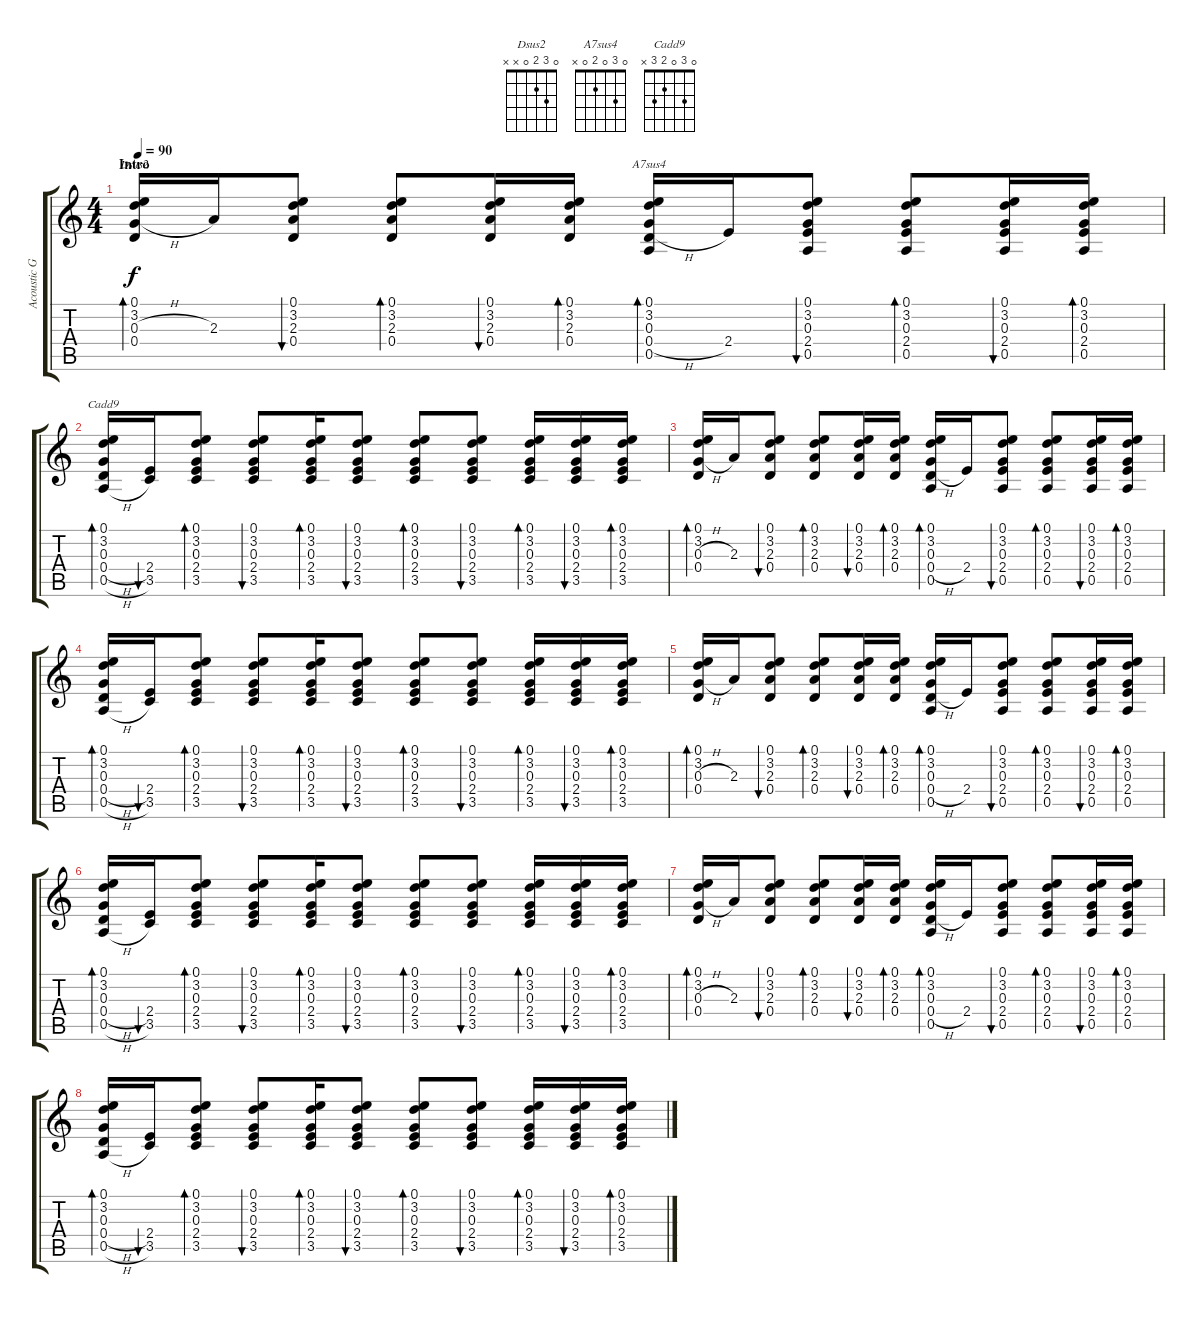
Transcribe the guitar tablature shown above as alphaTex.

\track ("Acoustic Guitar" "Acoustic G") {instrument acousticguitarnylon}
\staff {score tabs}
\tuning (E4 B3 G3 D3 A2 E2) {hide}
\chord ("Dsus2" 0 3 2 0 x x)
\chord ("A7sus4" 0 3 0 2 0 x)
\chord ("Cadd9" 0 3 0 2 3 x)
\ts (4 4)
\section ("" "Intro")
\tempo 90
\clef g2
\ks c
(0.1 3.2 0.3{h} 0.4).16{bd 60 ch "Dsus2" dy f instrument acousticguitarnylon} 2.3.16 (0.1 3.2 2.3 0.4).8{bu 60} (0.1 3.2 2.3 0.4).8{bd 60} (0.1 3.2 2.3 0.4).16{bu 60} (0.1 3.2 2.3 0.4).16{bd 60} (0.1 3.2 0.3 0.4{h} 0.5).16{bd 60 ch "A7sus4"} 2.4.16 (0.1 3.2 0.3 2.4 0.5).8{bu 60} (0.1 3.2 0.3 2.4 0.5).8{bd 60} (0.1 3.2 0.3 2.4 0.5).16{bu 60} (0.1 3.2 0.3 2.4 0.5).16{bd 60} |
(0.1 3.2 0.3 0.4{h} 0.5{h}).16{bd 60 ch "Cadd9"} (2.4 3.5).16{bu 60} (0.1 3.2 0.3 2.4 3.5).8{bd 60} (0.1 3.2 0.3 2.4 3.5).8{bu 60} (0.1 3.2 0.3 2.4 3.5).16{bd 60} (0.1 3.2 0.3 2.4 3.5).8{bu 60} (0.1 3.2 0.3 2.4 3.5).8{bd 60} (0.1 3.2 0.3 2.4 3.5).8{bu 60} (0.1 3.2 0.3 2.4 3.5).16{bd 60} (0.1 3.2 0.3 2.4 3.5).16{bu 60} (0.1 3.2 0.3 2.4 3.5).16{bd 60} |
(0.1 3.2 0.3{h} 0.4).16{bd 60} 2.3.16 (0.1 3.2 2.3 0.4).8{bu 60} (0.1 3.2 2.3 0.4).8{bd 60} (0.1 3.2 2.3 0.4).16{bu 60} (0.1 3.2 2.3 0.4).16{bd 60} (0.1 3.2 0.3 0.4{h} 0.5).16{bd 60} 2.4.16 (0.1 3.2 0.3 2.4 0.5).8{bu 60} (0.1 3.2 0.3 2.4 0.5).8{bd 60} (0.1 3.2 0.3 2.4 0.5).16{bu 60} (0.1 3.2 0.3 2.4 0.5).16{bd 60} |
(0.1 3.2 0.3 0.4{h} 0.5{h}).16{bd 60} (2.4 3.5).16{bu 60} (0.1 3.2 0.3 2.4 3.5).8{bd 60} (0.1 3.2 0.3 2.4 3.5).8{bu 60} (0.1 3.2 0.3 2.4 3.5).16{bd 60} (0.1 3.2 0.3 2.4 3.5).8{bu 60} (0.1 3.2 0.3 2.4 3.5).8{bd 60} (0.1 3.2 0.3 2.4 3.5).8{bu 60} (0.1 3.2 0.3 2.4 3.5).16{bd 60} (0.1 3.2 0.3 2.4 3.5).16{bu 60} (0.1 3.2 0.3 2.4 3.5).16{bd 60} |
(0.1 3.2 0.3{h} 0.4).16{bd 60} 2.3.16 (0.1 3.2 2.3 0.4).8{bu 60} (0.1 3.2 2.3 0.4).8{bd 60} (0.1 3.2 2.3 0.4).16{bu 60} (0.1 3.2 2.3 0.4).16{bd 60} (0.1 3.2 0.3 0.4{h} 0.5).16{bd 60} 2.4.16 (0.1 3.2 0.3 2.4 0.5).8{bu 60} (0.1 3.2 0.3 2.4 0.5).8{bd 60} (0.1 3.2 0.3 2.4 0.5).16{bu 60} (0.1 3.2 0.3 2.4 0.5).16{bd 60} |
(0.1 3.2 0.3 0.4{h} 0.5{h}).16{bd 60} (2.4 3.5).16{bu 60} (0.1 3.2 0.3 2.4 3.5).8{bd 60} (0.1 3.2 0.3 2.4 3.5).8{bu 60} (0.1 3.2 0.3 2.4 3.5).16{bd 60} (0.1 3.2 0.3 2.4 3.5).8{bu 60} (0.1 3.2 0.3 2.4 3.5).8{bd 60} (0.1 3.2 0.3 2.4 3.5).8{bu 60} (0.1 3.2 0.3 2.4 3.5).16{bd 60} (0.1 3.2 0.3 2.4 3.5).16{bu 60} (0.1 3.2 0.3 2.4 3.5).16{bd 60} |
(0.1 3.2 0.3{h} 0.4).16{bd 60} 2.3.16 (0.1 3.2 2.3 0.4).8{bu 60} (0.1 3.2 2.3 0.4).8{bd 60} (0.1 3.2 2.3 0.4).16{bu 60} (0.1 3.2 2.3 0.4).16{bd 60} (0.1 3.2 0.3 0.4{h} 0.5).16{bd 60} 2.4.16 (0.1 3.2 0.3 2.4 0.5).8{bu 60} (0.1 3.2 0.3 2.4 0.5).8{bd 60} (0.1 3.2 0.3 2.4 0.5).16{bu 60} (0.1 3.2 0.3 2.4 0.5).16{bd 60} |
(0.1 3.2 0.3 0.4{h} 0.5{h}).16{bd 60} (2.4 3.5).16{bu 60} (0.1 3.2 0.3 2.4 3.5).8{bd 60} (0.1 3.2 0.3 2.4 3.5).8{bu 60} (0.1 3.2 0.3 2.4 3.5).16{bd 60} (0.1 3.2 0.3 2.4 3.5).8{bu 60} (0.1 3.2 0.3 2.4 3.5).8{bd 60} (0.1 3.2 0.3 2.4 3.5).8{bu 60} (0.1 3.2 0.3 2.4 3.5).16{bd 60} (0.1 3.2 0.3 2.4 3.5).16{bu 60} (0.1 3.2 0.3 2.4 3.5).16{bd 60}
